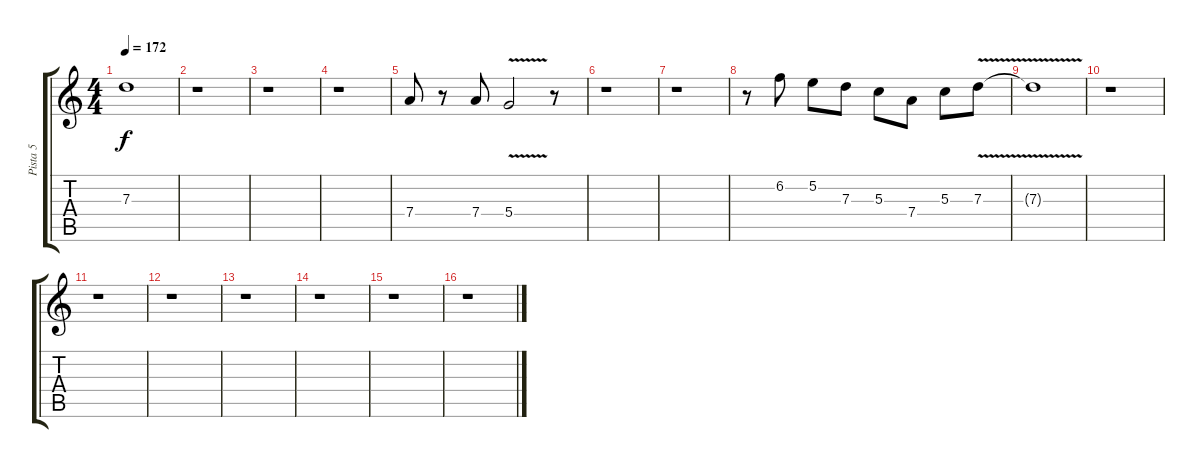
\track ("Pista 5" "Pista 5") {instrument distortionguitar}
\staff {score tabs}
\tuning (E4 B3 G3 D3 A2 E2) {hide}
\ts (4 4)
\tempo 172
\clef g2
\ks c
7.3{t}.1{dy f} |
r.1 |
r.1 |
r.1 |
7.4.8 r.8 7.4.8 5.4{v}.2 r.8 |
r.1 |
r.1 |
r.8 6.2.8 5.2.8 7.3.8 5.3.8 7.4.8 5.3.8 7.3{v}.8 |
7.3{t}.1 |
r.1 |
r.1 |
r.1 |
r.1 |
r.1 |
r.1 |
r.1
